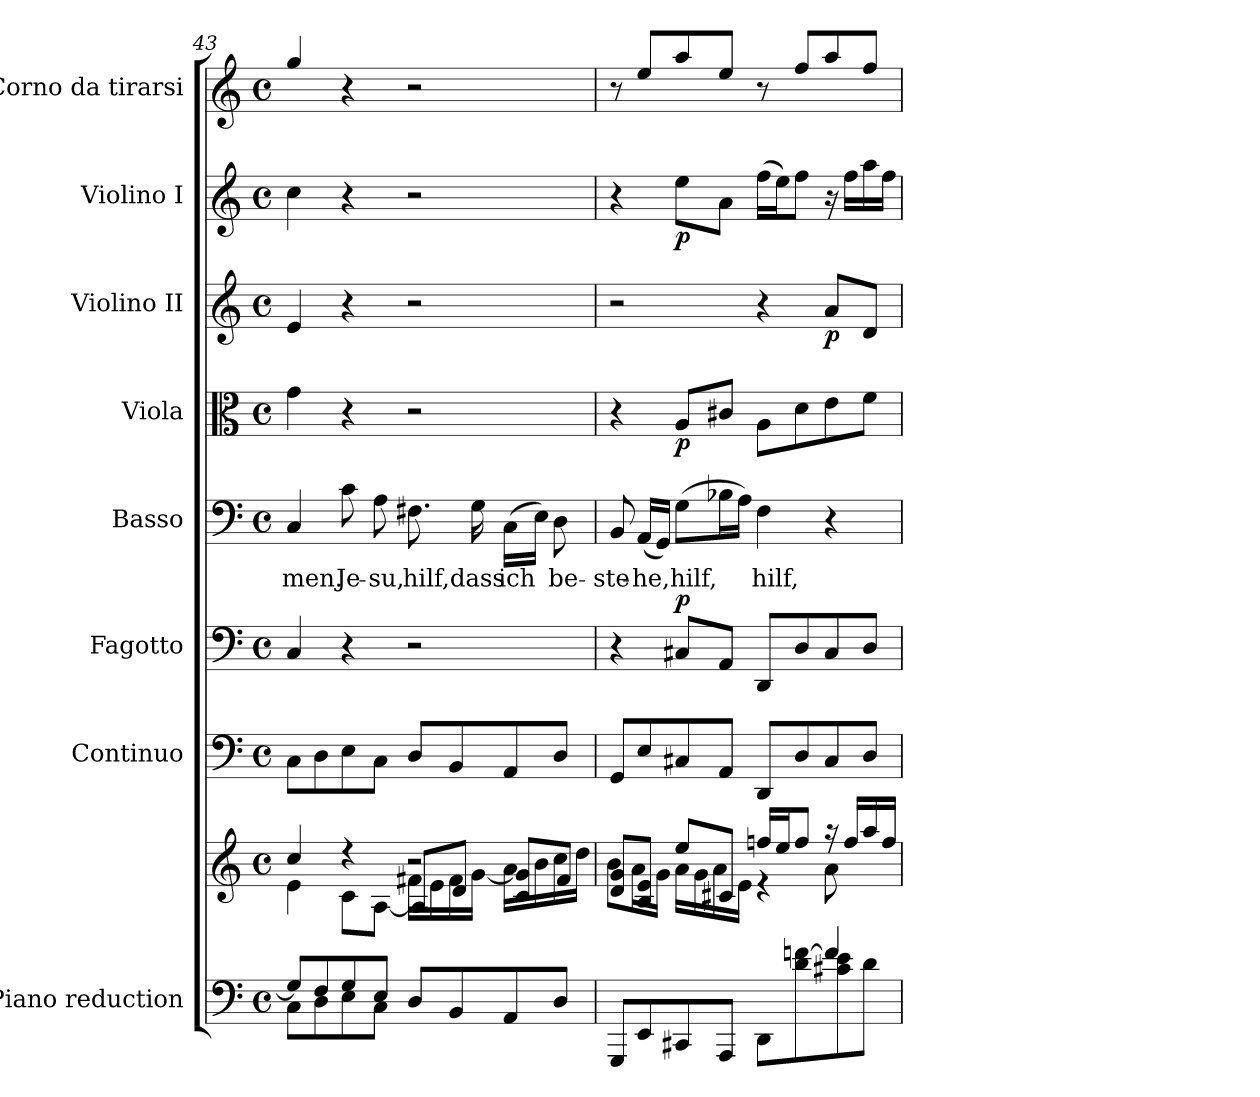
**kern	**kern	**kern	**kern	**dynam	**kern	**text	**kern	**dynam	**kern	**dynam	**kern	**dynam	**kern
*part8	*part8	*part7	*part6	*part6	*part5	*part5	*part4	*part4	*part3	*part3	*part2	*part2	*part1
*staff9	*staff8	*staff7	*staff6	*staff6	*staff5	*staff5	*staff4	*staff4	*staff3	*staff3	*staff2	*staff2	*staff1
*I"Piano reduction	*	*I"Continuo	*I"Fagotto	*	*I"Basso	*	*I"Viola	*	*I"Violino II	*	*I"Violino I	*	*I"Corno da tirarsi
*I'Pno	*	*	*	*	*	*	*	*	*	*	*	*	*
*clefF4	*clefG2	*clefF4	*clefF4	*	*clefF4	*	*clefC3	*	*clefG2	*	*clefG2	*	*clefG2
*	*	*	*	*	*	*	*	*	*	*	*	*	*ITrd7c12
*k[]	*k[]	*k[]	*k[]	*	*k[]	*	*k[]	*	*k[]	*	*k[]	*	*k[]
*M4/4	*M4/4	*M4/4	*M4/4	*	*M4/4	*	*M4/4	*	*M4/4	*	*M4/4	*	*M4/4
*met(c)	*met(c)	*met(c)	*met(c)	*	*met(c)	*	*met(c)	*	*met(c)	*	*met(c)	*	*met(c)
=43	=43	=43	=43	=43	=43	=43	=43	=43	=43	=43	=43	=43	=43
*^	*^	*	*	*	*	*	*	*	*	*	*	*	*
*	*	*	*^	*	*	*	*	*	*	*	*	*	*	*	*
!	!	!	!	!	!	!	!	!	!LO:LY:b	!	!	!	!	!	!	!
8G/L]	8C\L	4cc/	4e\	2ryy	8C\L	4C/	.	4C/	-men.	4g\	.	4e/	.	4cc\	.	4g/
8F/	8D\	.	.	.	8D\	.	.	.	.	.	.	.	.	.	.	.
!	!	!	!	!	!	!	!	!	!LO:LY:b	!	!	!	!	!	!	!
8G/	8E\	4r	8c\L	.	8E\	4r	.	8c\	Je-	4r	.	4r	.	4r	.	4r
!	!	!	!	!	!	!	!	!	!LO:LY:b	!	!	!	!	!	!	!
8E/J	8C\J	.	[8A\J	.	8C\J	.	.	8A\	-su,	.	.	.	.	.	.	.
!	!	!	!	!	!	!	!	!	!LO:LY:b	!	!	!	!	!	!	!
8D/L	2ryy	2r	16f#X\LL	8A/L]	8D/L	2r	.	8.F#X\	hilf,	2r	.	2r	.	2r	.	2r
.	.	.	16e\	.	.	.	.	.	.	.	.	.	.	.	.	.
8BB/	.	.	16f#\	8d/J	8BB/	.	.	.	.	.	.	.	.	.	.	.
!	!	!	!	!	!	!	!	!	!LO:LY:b	!	!	!	!	!	!	!
.	.	.	[16g\JJ	.	.	.	.	16G\	dass	.	.	.	.	.	.	.
!	!	!	!	!	!	!	!	!	!LO:LY:b	!	!	!	!	!	!	!
8AA/	.	.	16a\LL	8c/ 8g/]L	8AA/	.	.	(16C\LL	ich	.	.	.	.	.	.	.
.	.	.	16b\	.	.	.	.	16E\JJ)	.	.	.	.	.	.	.	.
!	!	!	!	!	!	!	!	!	!LO:LY:b	!	!	!	!	!	!	!
8D/J	.	.	16cc\	8f#/J	8D/J	.	.	8D\	be-	.	.	.	.	.	.	.
.	.	.	16dd\JJ	.	.	.	.	.	.	.	.	.	.	.	.	.
*	*	*	*v	*v	*	*	*	*	*	*	*	*	*	*	*	*
!!LO:LB:g=z
=44	=44	=44	=44	=44	=44	=44	=44	=44	=44	=44	=44	=44	=44	=44	=44
*	*^	*	*	*	*	*	*	*	*	*	*	*	*	*	*
!	!	!	!	!	!	!	!	!	!LO:LY:b	!	!	!	!	!	!	!
2..ryy	8GGG/L	2ryy	8d/ 8g/L	8b\L	8GG/L	4r	.	8BB/	-ste-	4r	.	2r	.	4r	.	8r
!	!	!	!	!	!	!	!	!	!LO:LY:b	!	!	!	!	!	!	!
.	8EE/	.	8B/ 8e/J	16a\L	8E/	.	.	(16AA/LL	-he,	.	.	.	.	.	.	8e/L
.	.	.	.	16g\JJ	.	.	.	16GG/JJ)	.	.	.	.	.	.	.	.
!	!	!	!	!	!	!	!LO:DY:a	!	!LO:LY:b	!	!LO:DY:b	!	!	!	!LO:DY:b	!
.	8CC#X/	.	8ee/L	16a\LL	8C#X/	8C#X/L	p	(8G\L	hilf,	8A/L	p	.	.	8ee\L	p	8a/
.	.	.	.	16g\	.	.	.	.	.	.	.	.	.	.	.	.
.	8AAA/J	.	8c#X/J	16a\	8AA/J	8AA/J	.	16B-X\L	.	8c#X/J	.	.	.	8a\J	.	8e/J
.	.	.	.	16e\JJ	.	.	.	16A\JJ)	.	.	.	.	.	.	.	.
!	!	!	!	!	!	!	!	!	!LO:LY:b	!	!	!	!	!	!	!
.	4ryy	8DD\L	16ffn/LL	4r	8DD/L	8DD/L	.	4F\	hilf,	8A\L	.	4r	.	(16ff\LL	.	8r
.	.	.	16ee/J	.	.	.	.	.	.	.	.	.	.	16ee\J)	.	.
.	.	8d\ [>8fn\	8ff/J	.	8D/	8D/	.	.	.	8d\	.	.	.	8ff\J	.	8f/L
!	!	!	!	!	!	!	!	!	!	!	!	!	!LO:DY:b	!	!	!
.	4f/]	8c#X\ 8e\	16r	8a\L	8C#/	8C#/	.	4r	.	8e\	.	8a/L	p	16r	.	8a/
.	.	.	16ff/LL	.	.	.	.	.	.	.	.	.	.	16ff\LL	.	.
8d/J	.	8d\J	16aa/	8ryy	8D/J	8D/J	.	.	.	8f\J	.	8d/J	.	16aa\	.	8f/J
.	.	.	16ff/JJ	.	.	.	.	.	.	.	.	.	.	16ff\JJ	.	.
*v	*v	*v	*	*	*	*	*	*	*	*	*	*	*	*	*	*
*	*v	*v	*	*	*	*	*	*	*	*	*	*	*	*
=	=	=	=	=	=	=	=	=	=	=	=	=	=
*-	*-	*-	*-	*-	*-	*-	*-	*-	*-	*-	*-	*-	*-
